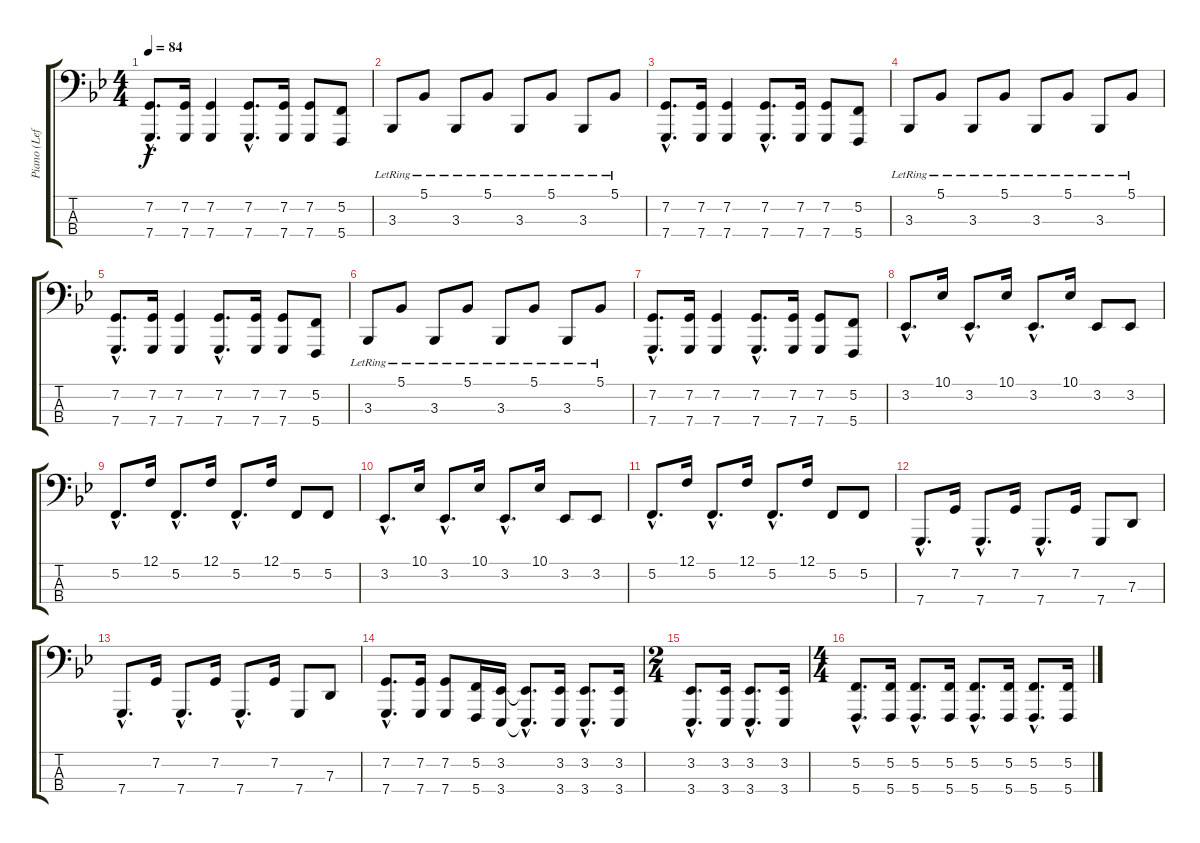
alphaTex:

\track ("Piano (Left)" "Piano (Lef") {instrument brightacousticpiano}
\staff {score tabs}
\tuning (F2 C2 G1 C1) {hide}
\ts (4 4)
\tempo 84
\clef f4
\ks bb
(7.2{hac} 7.4{hac}).8{d dy f} (7.2 7.4).16 (7.2 7.4).4 (7.2{hac} 7.4{hac}).8{d} (7.2 7.4).16 (7.2 7.4).8 (5.2 5.4).8 |
3.3{lr}.8 5.1{lr}.8 3.3{lr}.8 5.1{lr}.8 3.3{lr}.8 5.1{lr}.8 3.3{lr}.8 5.1{lr}.8 |
(7.2{hac} 7.4{hac}).8{d} (7.2 7.4).16 (7.2 7.4).4 (7.2{hac} 7.4{hac}).8{d} (7.2 7.4).16 (7.2 7.4).8 (5.2 5.4).8 |
3.3{lr}.8 5.1{lr}.8 3.3{lr}.8 5.1{lr}.8 3.3{lr}.8 5.1{lr}.8 3.3{lr}.8 5.1{lr}.8 |
(7.2{hac} 7.4{hac}).8{d} (7.2 7.4).16 (7.2 7.4).4 (7.2{hac} 7.4{hac}).8{d} (7.2 7.4).16 (7.2 7.4).8 (5.2 5.4).8 |
3.3{lr}.8 5.1{lr}.8 3.3{lr}.8 5.1{lr}.8 3.3{lr}.8 5.1{lr}.8 3.3{lr}.8 5.1{lr}.8 |
(7.2{hac} 7.4{hac}).8{d} (7.2 7.4).16 (7.2 7.4).4 (7.2{hac} 7.4{hac}).8{d} (7.2 7.4).16 (7.2 7.4).8 (5.2 5.4).8 |
3.2{hac}.8{d} 10.1.16 3.2{hac}.8{d} 10.1.16 3.2{hac}.8{d} 10.1.16 3.2.8 3.2.8 |
5.2{hac}.8{d} 12.1.16 5.2{hac}.8{d} 12.1.16 5.2{hac}.8{d} 12.1.16 5.2.8 5.2.8 |
3.2{hac}.8{d} 10.1.16 3.2{hac}.8{d} 10.1.16 3.2{hac}.8{d} 10.1.16 3.2.8 3.2.8 |
5.2{hac}.8{d} 12.1.16 5.2{hac}.8{d} 12.1.16 5.2{hac}.8{d} 12.1.16 5.2.8 5.2.8 |
7.4{hac}.8{d} 7.2.16 7.4{hac}.8{d} 7.2.16 7.4{hac}.8{d} 7.2.16 7.4.8 7.3.8 |
7.4{hac}.8{d} 7.2.16 7.4{hac}.8{d} 7.2.16 7.4{hac}.8{d} 7.2.16 7.4.8 7.3.8 |
(7.2{hac} 7.4{hac}).8{d} (7.2 7.4).16 (7.2 7.4).8 (5.2 5.4).16 (3.2 3.4).16 (3.2{hac t} 3.4{hac t}).8{d} (3.2 3.4).16 (3.2{hac} 3.4{hac}).8{d} (3.2 3.4).16 |
\ts (2 4)
(3.2{hac} 3.4{hac}).8{d} (3.2 3.4).16 (3.2{hac} 3.4{hac}).8{d} (3.2 3.4).16 |
\ts (4 4)
(5.2{hac} 5.4{hac}).8{d} (5.2 5.4).16 (5.2{hac} 5.4{hac}).8{d} (5.2 5.4).16 (5.2{hac} 5.4{hac}).8{d} (5.2 5.4).16 (5.2{hac} 5.4{hac}).8{d} (5.2 5.4).16
